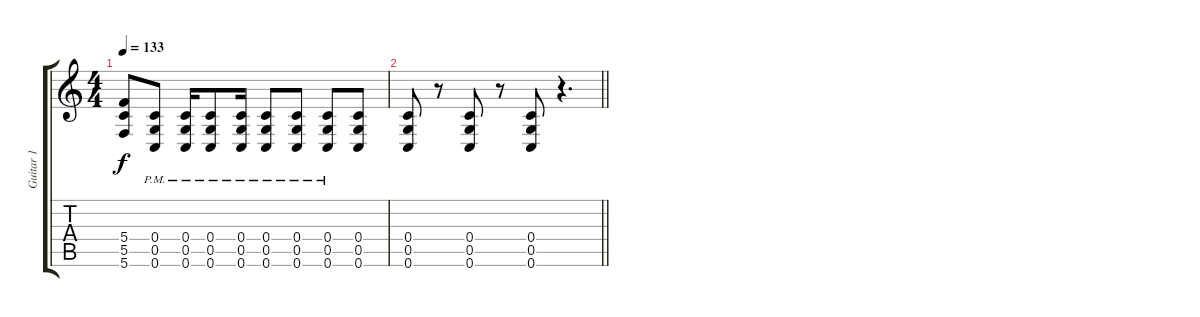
\track ("Guitar 1" "Guitar 1") {instrument distortionguitar}
\staff {score tabs}
\tuning (D4 A3 F3 C3 G2 C2) {hide}
\ts (4 4)
\tempo 133
\clef g2
\ks c
(5.4 5.5 5.6).8{dy f} (0.4{pm} 0.5{pm} 0.6{pm}).8 (0.4{pm} 0.5{pm} 0.6{pm}).16 (0.4{pm} 0.5{pm} 0.6{pm}).8 (0.4{pm} 0.5{pm} 0.6{pm}).16 (0.4{pm} 0.5{pm} 0.6{pm}).8 (0.4{pm} 0.5{pm} 0.6{pm}).8 (0.4{pm} 0.5{pm} 0.6{pm}).8 (0.4 0.5 0.6).8 |
\barLineRight lightlight
(0.4 0.5 0.6).8 r.8 (0.4 0.5 0.6).8 r.8 (0.4 0.5 0.6).8 r.4{d}
